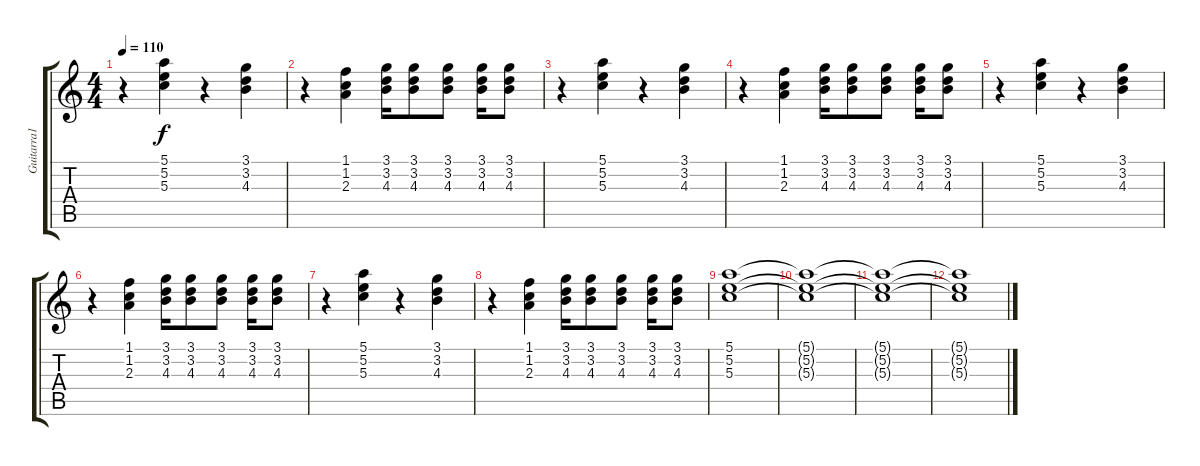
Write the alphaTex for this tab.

\track ("Guitarra1" "Guitarra1") {instrument overdrivenguitar}
\staff {score tabs}
\tuning (E4 B3 G3 D3 A2 E2) {hide}
\ts (4 4)
\tempo 110
\clef g2
\ks c
r.4{dy f} (5.1 5.2 5.3).4 r.4 (3.1 3.2 4.3).4 |
r.4 (1.1 1.2 2.3).4 (3.1 3.2 4.3).16 (3.1 3.2 4.3).8 (3.1 3.2 4.3).8 (3.1 3.2 4.3).16 (3.1 3.2 4.3).8 |
r.4 (5.1 5.2 5.3).4 r.4 (3.1 3.2 4.3).4 |
r.4 (1.1 1.2 2.3).4 (3.1 3.2 4.3).16 (3.1 3.2 4.3).8 (3.1 3.2 4.3).8 (3.1 3.2 4.3).16 (3.1 3.2 4.3).8 |
r.4 (5.1 5.2 5.3).4 r.4 (3.1 3.2 4.3).4 |
r.4 (1.1 1.2 2.3).4 (3.1 3.2 4.3).16 (3.1 3.2 4.3).8 (3.1 3.2 4.3).8 (3.1 3.2 4.3).16 (3.1 3.2 4.3).8 |
r.4 (5.1 5.2 5.3).4 r.4 (3.1 3.2 4.3).4 |
r.4 (1.1 1.2 2.3).4 (3.1 3.2 4.3).16 (3.1 3.2 4.3).8 (3.1 3.2 4.3).8 (3.1 3.2 4.3).16 (3.1 3.2 4.3).8 |
(5.1 5.2 5.3).1{volume 0} |
(5.1{t} 5.2{t} 5.3{t}).1 |
(5.1{t} 5.2{t} 5.3{t}).1 |
(5.1{t} 5.2{t} 5.3{t}).1
